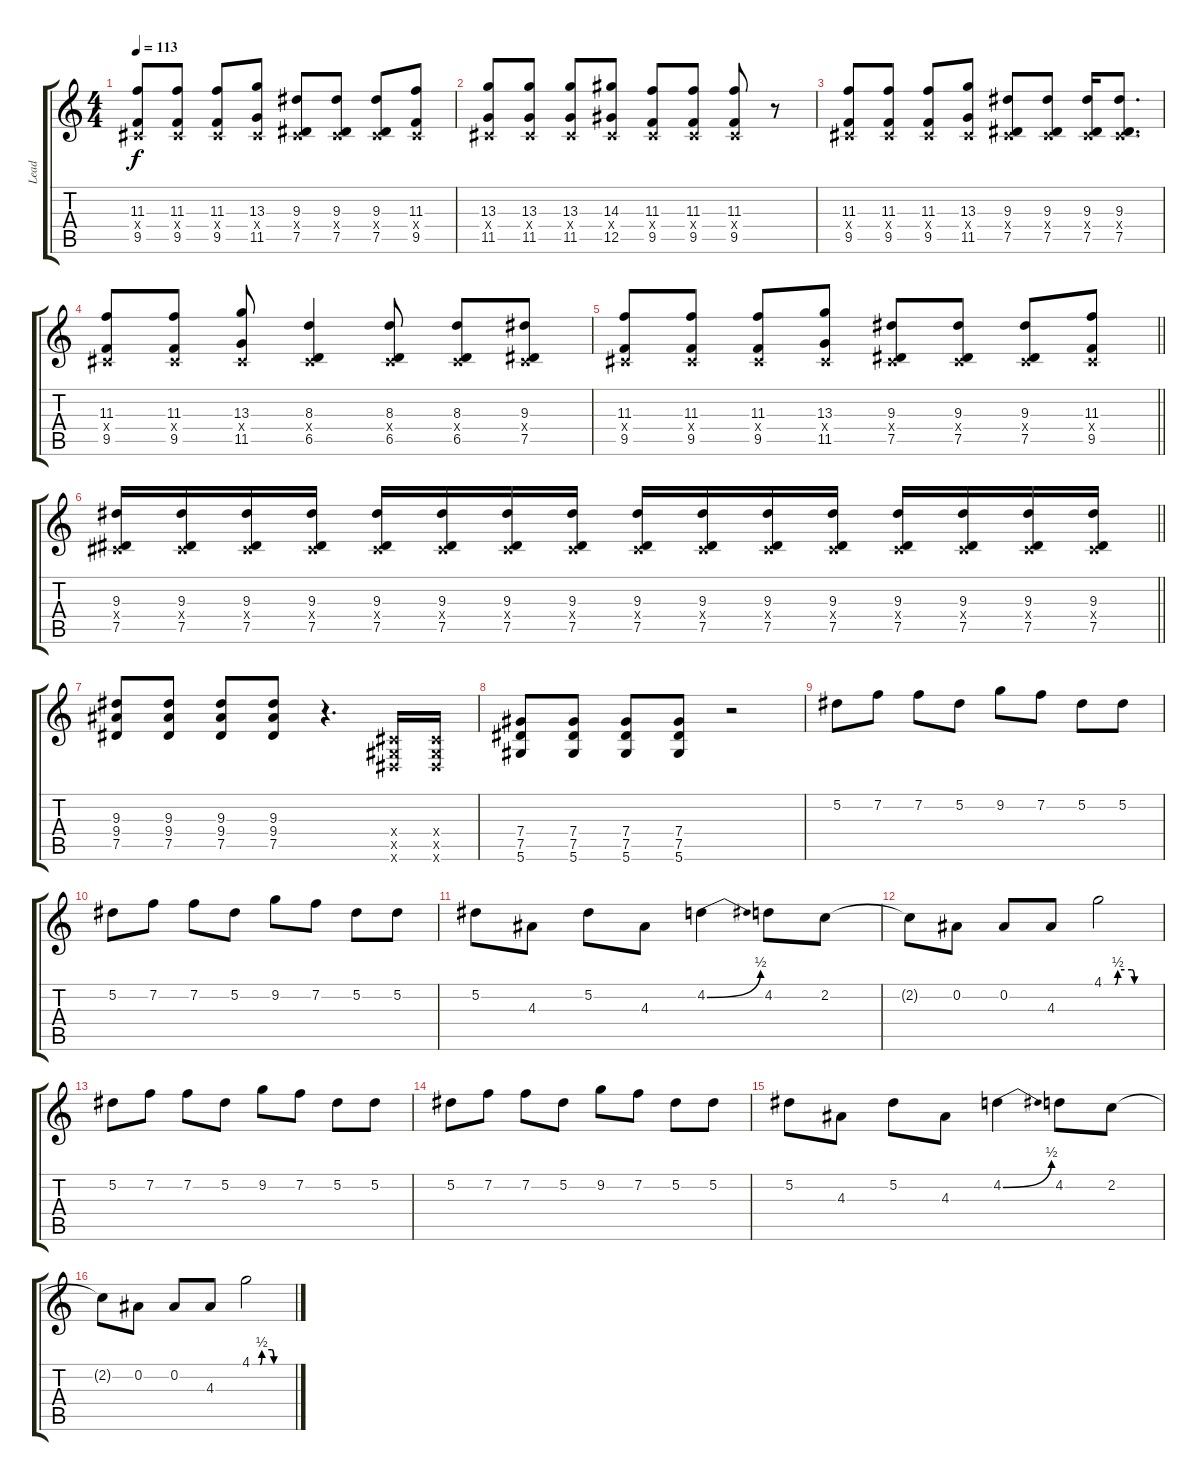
\track ("Lead" "Lead") {instrument distortionguitar}
\staff {score tabs}
\tuning (Eb4 Bb3 Gb3 Db3 Ab2 Eb2) {hide}
\ts (4 4)
\tempo 113
\clef g2
\ks c
(11.3 0.4{x} 9.5).8{dy f} (11.3 0.4{x} 9.5).8 (11.3 0.4{x} 9.5).8 (13.3 0.4{x} 11.5).8 (9.3 0.4{x} 7.5).8 (9.3 0.4{x} 7.5).8 (9.3 0.4{x} 7.5).8 (11.3 0.4{x} 9.5).8 |
(13.3 0.4{x} 11.5).8 (13.3 0.4{x} 11.5).8 (13.3 0.4{x} 11.5).8 (14.3 0.4{x} 12.5).8 (11.3 0.4{x} 9.5).8 (11.3 0.4{x} 9.5).8 (11.3 0.4{x} 9.5).8 r.8 |
(11.3 0.4{x} 9.5).8 (11.3 0.4{x} 9.5).8 (11.3 0.4{x} 9.5).8 (13.3 0.4{x} 11.5).8 (9.3 0.4{x} 7.5).8 (9.3 0.4{x} 7.5).8 (9.3 0.4{x} 7.5).16 (9.3 0.4{x} 7.5).8{d} |
(11.3 0.4{x} 9.5).8 (11.3 0.4{x} 9.5).8 (13.3 0.4{x} 11.5).8 (8.3 0.4{x} 6.5).4 (8.3 0.4{x} 6.5).8 (8.3 0.4{x} 6.5).8 (9.3 0.4{x} 7.5).8 |
\barLineRight lightlight
(11.3 0.4{x} 9.5).8 (11.3 0.4{x} 9.5).8 (11.3 0.4{x} 9.5).8 (13.3 0.4{x} 11.5).8 (9.3 0.4{x} 7.5).8 (9.3 0.4{x} 7.5).8 (9.3 0.4{x} 7.5).8 (11.3 0.4{x} 9.5).8 |
\barLineRight lightlight
(9.3 0.4{x} 7.5).16 (9.3 0.4{x} 7.5).16 (9.3 0.4{x} 7.5).16 (9.3 0.4{x} 7.5).16 (9.3 0.4{x} 7.5).16 (9.3 0.4{x} 7.5).16 (9.3 0.4{x} 7.5).16 (9.3 0.4{x} 7.5).16 (9.3 0.4{x} 7.5).16 (9.3 0.4{x} 7.5).16 (9.3 0.4{x} 7.5).16 (9.3 0.4{x} 7.5).16 (9.3 0.4{x} 7.5).16 (9.3 0.4{x} 7.5).16 (9.3 0.4{x} 7.5).16 (9.3 0.4{x} 7.5).16 |
\section ("" "")
(9.3 9.4 7.5).8 (9.3 9.4 7.5).8 (9.3 9.4 7.5).8 (9.3 9.4 7.5).8 r.4{d} (0.4{x} 0.5{x} 0.6{x}).16 (0.4{x} 0.5{x} 0.6{x}).16 |
(7.4 7.5 5.6).8 (7.4 7.5 5.6).8 (7.4 7.5 5.6).8 (7.4 7.5 5.6).8 r.2 |
5.2.8 7.2.8 7.2.8 5.2.8 9.2.8 7.2.8 5.2.8 5.2.8 |
5.2.8 7.2.8 7.2.8 5.2.8 9.2.8 7.2.8 5.2.8 5.2.8 |
5.2.8 4.3.8 5.2.8 4.3.8 4.2{be (bend 0 0 60 2)}.4 4.2.8 2.2.8 |
2.2{t}.8 0.2.8 0.2.8 4.3.8 4.1{be (custom 0 0 12 0 15 2 30 2 33 0 60 0)}.2 |
5.2.8 7.2.8 7.2.8 5.2.8 9.2.8 7.2.8 5.2.8 5.2.8 |
5.2.8 7.2.8 7.2.8 5.2.8 9.2.8 7.2.8 5.2.8 5.2.8 |
5.2.8 4.3.8 5.2.8 4.3.8 4.2{be (bend 0 0 60 2)}.4 4.2.8 2.2.8 |
2.2{t}.8 0.2.8 0.2.8 4.3.8 4.1{be (custom 0 0 12 0 15 2 30 2 33 0 60 0)}.2
